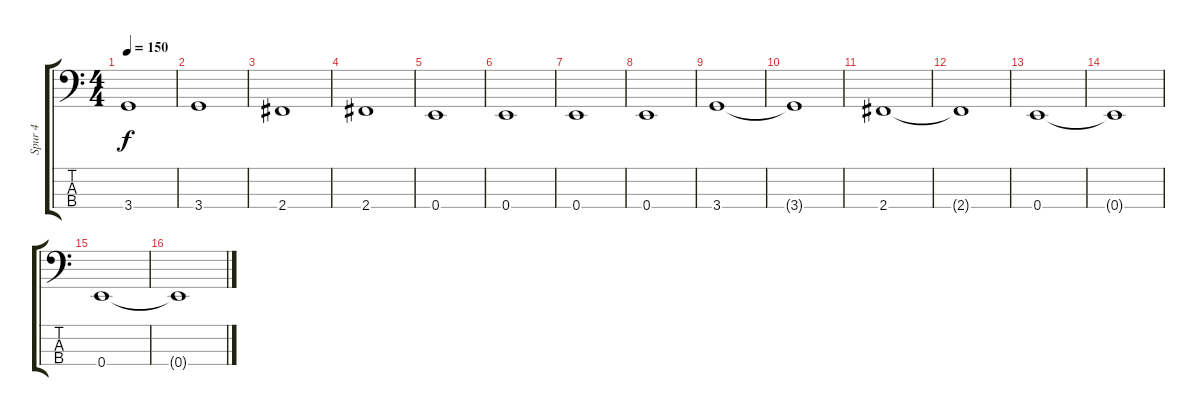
\track ("Spur 4" "Spur 4") {instrument electricbassfinger}
\staff {score tabs}
\tuning (G2 D2 A1 E1) {hide}
\ts (4 4)
\tempo 150
\clef f4
\ks c
3.4.1{dy f} |
3.4.1 |
2.4.1 |
2.4.1 |
0.4.1 |
0.4.1 |
0.4.1 |
0.4.1 |
3.4.1 |
3.4{t}.1 |
2.4.1 |
2.4{t}.1 |
0.4.1 |
0.4{t}.1 |
0.4.1 |
0.4{t}.1
